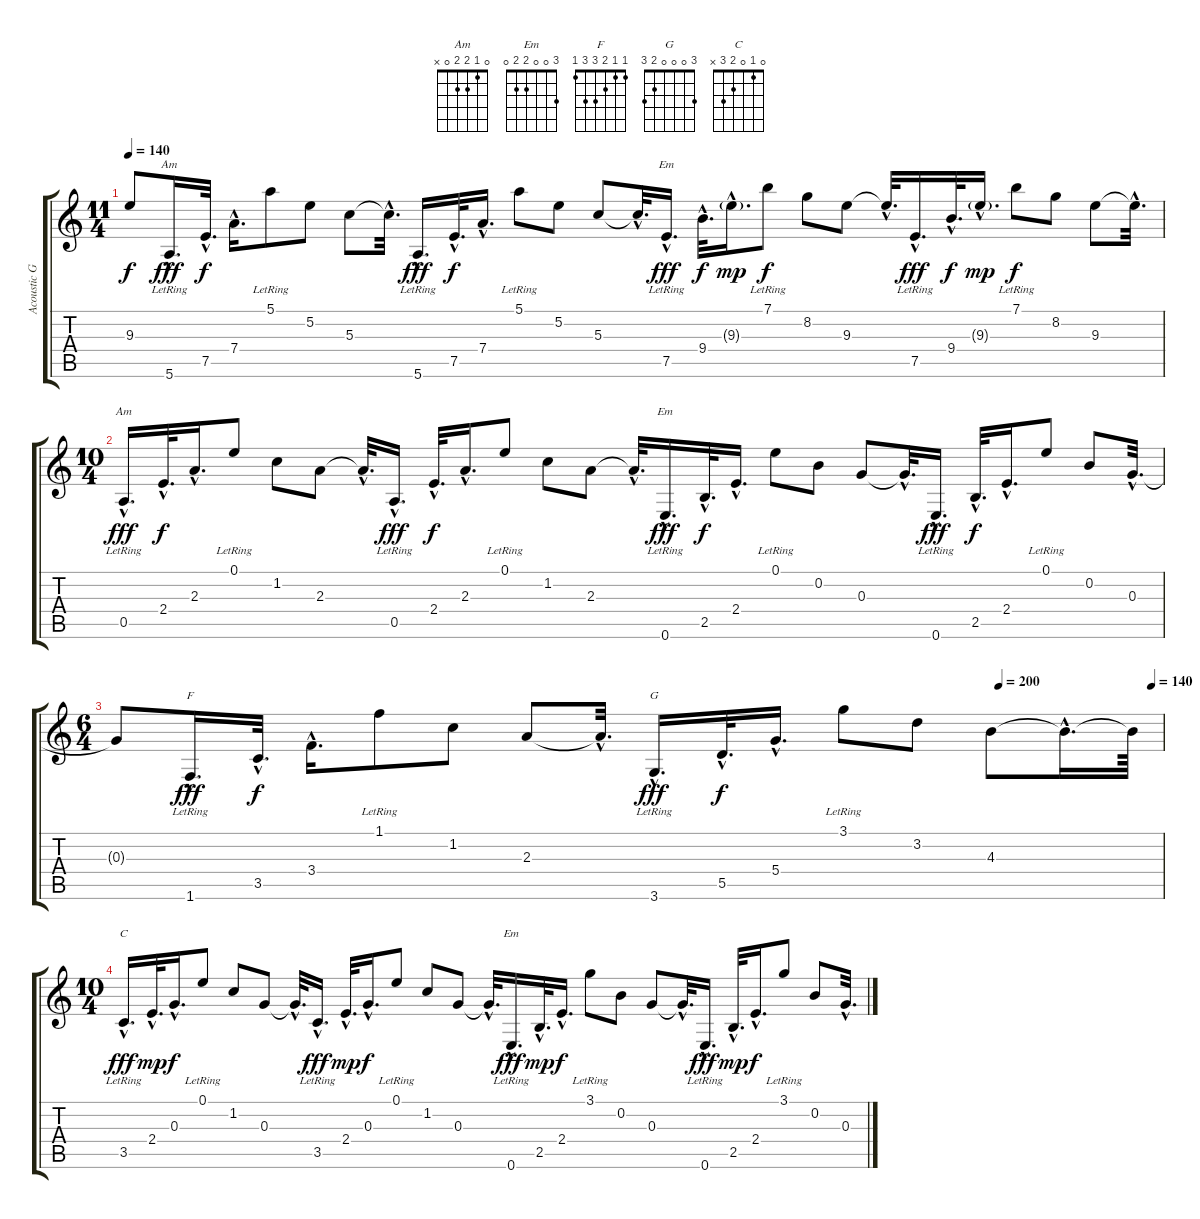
\track ("Acoustic Guitar" "Acoustic G") {instrument acousticguitarsteel}
\staff {score tabs}
\tuning (E4 B3 G3 D3 A2 E2) {hide}
\chord ("Am" 5 5 5 7 7 5) {firstfret 5}
\chord ("Em" 7 8 9 9 7 x) {firstfret 7}
\chord ("Am" 0 1 2 2 0 x)
\chord ("Em" 0 0 0 2 2 0)
\chord ("F" 1 1 2 3 3 1)
\chord ("G" 3 0 0 0 2 3)
\chord ("C" 0 1 0 2 3 x)
\chord ("Em" 3 0 0 2 2 0)
\ts (11 4)
\tempo 140
\clef g2
\ks c
9.3{t}.8{dy f} 5.6{hac lr}.16{d ch "Am" dy fff} 7.5{hac}.32{d dy f} 7.4{hac}.16{d} 5.1{lr}.8 5.2.8 5.3.8 5.3{hac t}.32{d} 5.6{hac lr}.16{d dy fff} 7.5{hac}.32{d dy f} 7.4{hac}.16{d} 5.1{lr}.8 5.2.8 5.3.8 5.3{hac t}.32{d} 7.5{hac lr}.16{d ch "Em" dy fff} 9.4{hac}.32{d dy f} 9.3{g hac}.16{d dy mp} 7.1{lr}.8{dy f} 8.2.8 9.3.8 9.3{hac t}.32{d} 7.5{hac lr}.16{d dy fff} 9.4{hac}.32{d dy f} 9.3{g hac}.16{d dy mp} 7.1{lr}.8{dy f} 8.2.8 9.3.8 9.3{hac t}.32{d} |
\ts (10 4)
0.5{hac lr}.16{d ch "Am" dy fff} 2.4{hac}.32{d dy f} 2.3{hac}.16{d} 0.1{lr}.8 1.2.8 2.3.8 2.3{hac t}.32{d} 0.5{hac lr}.16{d dy fff} 2.4{hac}.32{d dy f} 2.3{hac}.16{d} 0.1{lr}.8 1.2.8 2.3.8 2.3{hac t}.32{d} 0.6{hac lr}.16{d ch "Em" dy fff} 2.5{hac}.32{d dy f} 2.4{hac}.16{d} 0.1{lr}.8 0.2.8 0.3.8 0.3{hac t}.32{d} 0.6{hac lr}.16{d dy fff} 2.5{hac}.32{d dy f} 2.4{hac}.16{d} 0.1{lr}.8 0.2.8 0.3{hac}.32{d} |
\ts (6 4)
\tempo (200 0.84375)
\tempo (140 0.9895833333333334)
0.3{t}.8 1.6{hac lr}.16{d ch "F" dy fff} 3.5{hac}.32{d dy f} 3.4{hac}.16{d} 1.1{lr}.8 1.2.8 2.3.8 2.3{hac t}.32{d} 3.6{hac lr}.16{d ch "G" dy fff} 5.5{hac}.32{d dy f} 5.4{hac}.16{d} 3.1{lr}.8 3.2.8 4.3.8 4.3{hac t}.16{d} 4.3{t}.64 |
\ts (10 4)
3.5{hac lr}.16{d ch "C" dy fff} 2.4{hac}.32{d dy mp} 0.3{hac}.16{d dy f} 0.1{lr}.8 1.2.8 0.3.8 0.3{hac t}.32{d} 3.5{hac lr}.16{d dy fff} 2.4{hac}.32{d dy mp} 0.3{hac}.16{d dy f} 0.1{lr}.8 1.2.8 0.3.8 0.3{hac t}.32{d} 0.6{hac lr}.16{d ch "Em" dy fff} 2.5{hac}.32{d dy mp} 2.4{hac}.16{d dy f} 3.1{lr}.8 0.2.8 0.3.8 0.3{hac t}.32{d} 0.6{hac lr}.16{d dy fff} 2.5{hac}.32{d dy mp} 2.4{hac}.16{d dy f} 3.1{lr}.8 0.2.8 0.3{hac}.32{d}
